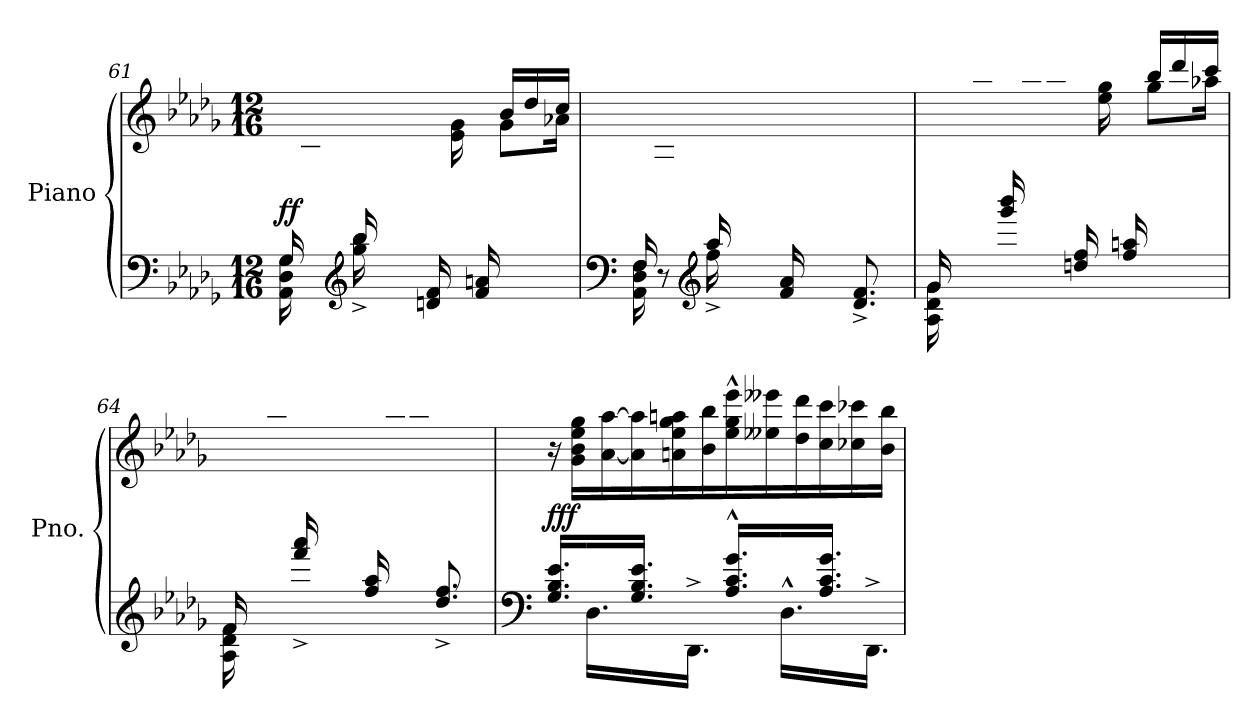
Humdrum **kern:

**kern	**kern	**dynam
*part1	*part1	*part1
*staff2	*staff1	*staff1/2
*I"Piano	*	*
*I'Pno.	*	*
*clefF4	*clefG2	*
*k[b-e-a-d-g-]	*k[b-e-a-d-g-]	*
*M12/16	*M12/16	*
=61	=61	=61
*^	*^	*
!	!	!	!	!LO:DY:b
16G-/LL	16AA-\ 16D-\ 16G-\	16ryy	16ryy	ff
*	*	*v	*v	*
8ryy	8ryy	16B-\ 16d-\	.
.	.	16g-\ 16b-\JJ	.
*clefG2	*	*	*
16bb-/LL	16gg-\^ 16bb-\^	16ryy	.
8ryy	4ryy	16f\ 16an\	.
.	.	16g-\ 16b-\JJ	.
16dn/ 16f/LL	.	16ryy	.
16ryy	.	16e-\ 16g-\	.
16f/ 16an/JJ	16rAyy	16ryy	.
*	*	*^	*
8.ryy	8.ryy	16b-/LL	8g-\L	.
.	.	16dd-/	.	.
.	.	16cc/JJ	16a-X\Jk	.
*	*	*v	*v	*
=62	=62	=62	=62
*clefF4	*	*	*
16F/LL	16AA-\ 16D-\ 16F\	16ryy	.
8ryy	8r	16A-\ 16d-\	.
.	.	16f\ 16a-\JJ	.
*clefG2	*	*	*
16aa-/LL	16ff^\	16ryy	.
8ryy	8ryy	16d-\ 16f\	.
.	.	16e-\ 16g-\JJ	.
16f/ 16a-/LL	8.rAyy	16ryy	.
4ryy	.	16g-\ 16b-\	.
.	.	16f\ 16a-\JJ	.
.	8.d-/^ 8.f/^	8.ryy	.
16ryy	.	.	.
=63	=63	=63	=63
*	*	*^	*
16g-/LL	16A-\ 16d-\ 16g-\	16ryy	16ryy	.
*	*	*v	*v	*
8ryy	8.ryy	16b-\ 16dd-\	.
.	.	16gg-\ 16bb-\JJ	.
16ggg-/ 16bbb-/LL	.	16ryy	.
8ryy	4ryy	16ff\ 16aan\	.
.	.	16gg-\ 16bb-\JJ	.
16ddn/ 16ff/LL	.	16ryy	.
16ryy	.	16ee-\ 16gg-\	.
16ff/ 16aan/JJ	16ryy	16ryy	.
*	*	*^	*
8.ryy	8.ryy	16bb-/LL	8gg-\L	.
.	.	16ddd-/	.	.
.	.	16ccc/JJ	16aa-X\Jk	.
*	*	*v	*v	*
!!LO:PB:g=z
=64	=64	=64	=64
16f/LL	16A-\ 16d-\ 16f\	16ryy	.
8ryy	8.ryy	16a-\ 16dd-\	.
.	.	16ff\ 16aa-\JJ	.
16fff/^ 16aaa-/^LL	.	16ryy	.
8ryy	4ryy	16dd-\ 16ff\	.
.	.	16ee-\ 16gg-\JJ	.
16ff/ 16aa-/LL	.	16ryy	.
4ryy	.	16gg-\ 16bb-\	.
.	16ryy	16ff\ 16aa-\JJ	.
.	8.dd-/^ 8.ff/^	8.ryy	.
16ryy	.	.	.
=65	=65	=65	=65
*clefF4	*	*	*
!	!	!	!LO:DY:b
16.G-/ 16.B-/ 16.e-/LL	16.ryy	16r	fff
.	.	16g-\ 16b-\ 16ee-\ 16gg-\LL	.
16.ryy	16.D-\LL	.	.
.	.	[16a-\ [16aa-\	.
16.G-/ 16.B-/ 16.e-/JJ	16.ryy	16a-\] 16aa-\]	.
.	.	16an\ 16ee-\ 16gg-\ 16aan\	.
16.ryy	16.DD-^\JJ	.	.
.	.	16b-\ 16bb-\	.
16.A-/^^ 16.c/^^ 16.g-/^^LL	16.ryy	16ee-\^^ 16gg-\^^ 16eee-\^^	.
.	.	16ee--X\ 16eee--X\	.
16.ryy	16.D-^^\LL	.	.
.	.	16dd-\ 16ddd-\	.
16.A-/ 16.c/ 16.g-/JJ	16.ryy	16cc\ 16ccc\	.
.	.	16cc-X\ 16ccc-X\	.
16.ryy	16.DD-^\JJ	.	.
.	.	16b-\ 16bb-\JJ	.
*v	*v	*	*
=	=	=
*-	*-	*-
